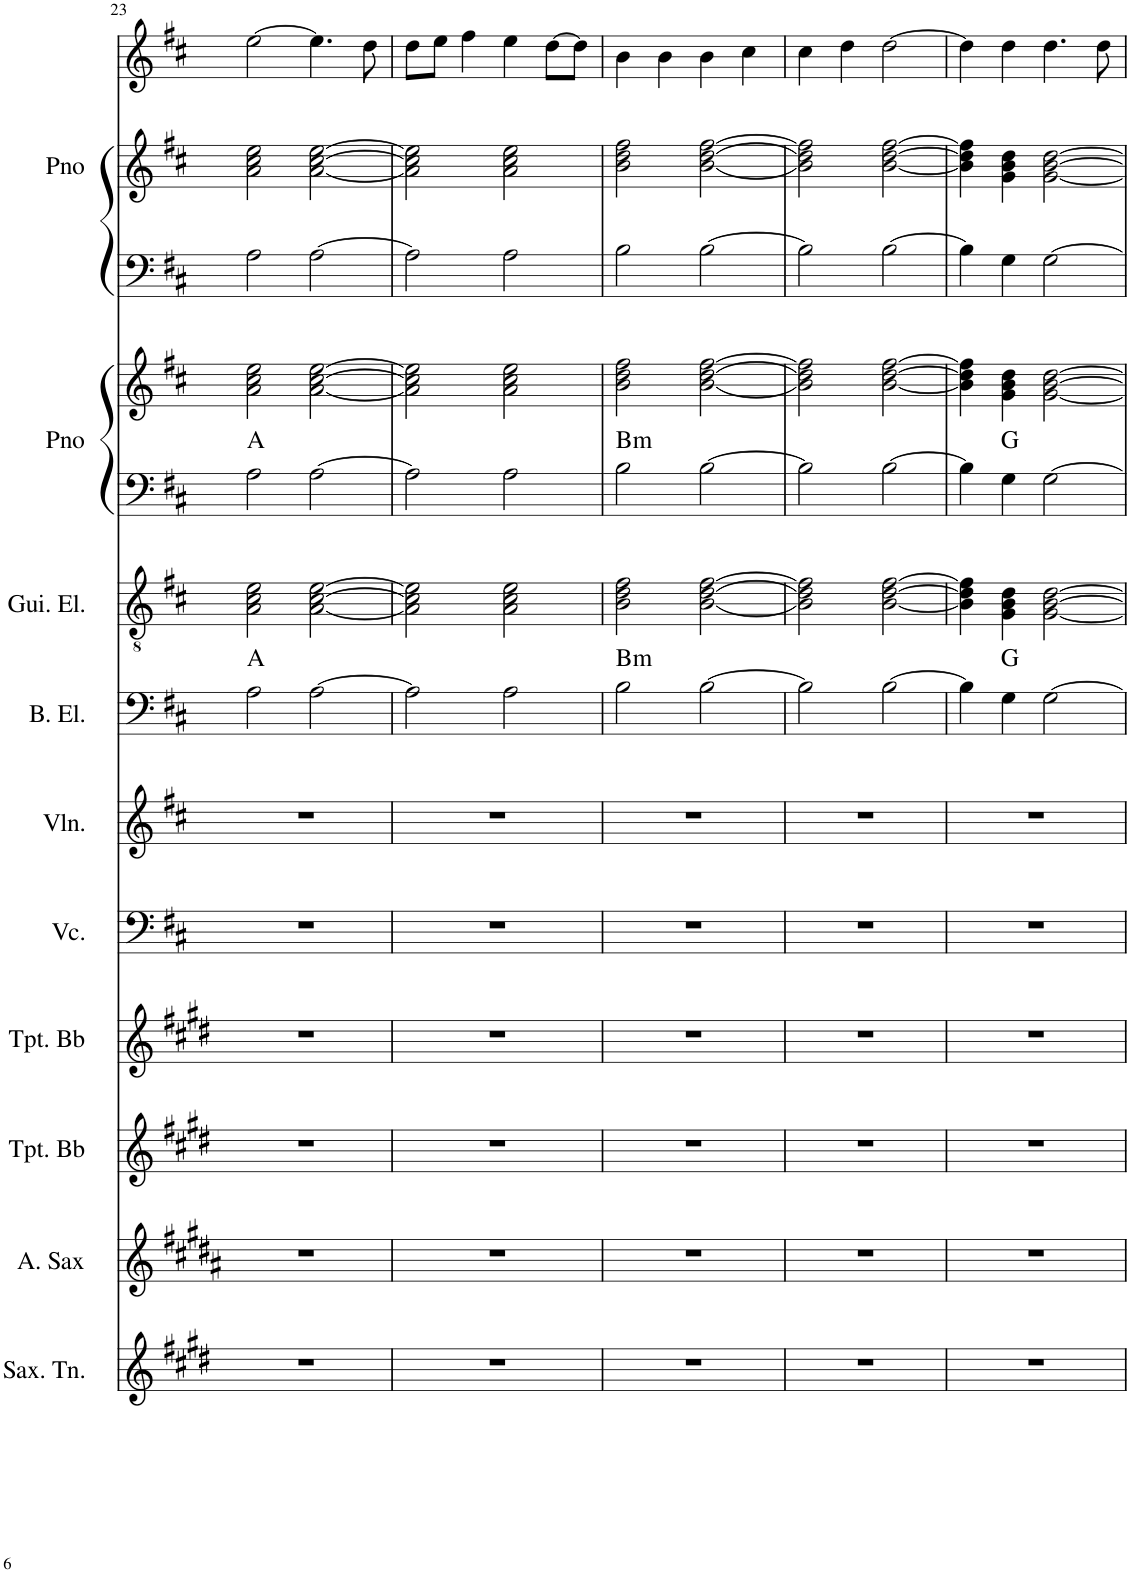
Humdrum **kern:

**kern	**kern	**kern	**kern	**kern	**kern	**kern	**harte	**kern	**kern	**kern	**harte	**kern	**kern	**kern
*part10	*part9	*part8	*part7	*part6	*part5	*part4	*part4	*part3	*part2	*part2	*part2	*part1	*part1	*part1
*staff13	*staff12	*staff11	*staff10	*staff9	*staff8	*staff7	*	*staff6	*staff5	*staff4	*	*staff3	*staff2	*staff1
*I"Saxofone Tenor	*I"Saxofone Alto	*I"Trompete Bb	*I"Trompete Bb	*I"Violoncelo	*I"Violino	*I"Base	*	*I"Guitarra elétrica	*I"Piano	*	*	*I"Piano	*	*
*I'Sax. Tn.	*	*I'Tpt. Bb	*I'Tpt. Bb	*I'Vc.	*I'Vln.	*	*	*I'Gui. El.	*I'Pno	*	*	*I'Pno	*	*
!!LO:PB:g=z
*clefG2	*clefG2	*clefG2	*clefG2	*clefF4	*clefG2	*clefF4	*	*clefGv2	*clefF4	*clefG2	*	*clefF4	*clefG2	*clefG2
*Trd8c14	*Trd5c9	*Trd1c2	*Trd1c2	*	*	*Trd7c12	*	*	*	*	*	*	*	*
*k[f#c#g#d#]	*k[f#c#g#d#a#]	*k[f#c#g#d#]	*k[f#c#g#d#]	*k[f#c#]	*k[f#c#]	*k[f#c#]	*	*k[f#c#]	*k[f#c#]	*k[f#c#]	*	*k[f#c#]	*k[f#c#]	*k[f#c#]
*M2/2	*M2/2	*M2/2	*M2/2	*M2/2	*M2/2	*M2/2	*	*M2/2	*M2/2	*M2/2	*	*M2/2	*M2/2	*M2/2
=23	=23	=23	=23	=23	=23	=23	=23	=23	=23	=23	=23	=23	=23	=23
1r	1r	1r	1r	1r	1r	2A\	A:maj	2A\ 2c#\ 2e\	2A\	2a\ 2cc#\ 2ee\	A:maj	2A\	2a\ 2cc#\ 2ee\	[2ee\
.	.	.	.	.	.	[2A\	.	[2A\ [2c#\ [2e\	[2A\	[2a\ [2cc#\ [2ee\	.	[2A\	[2a\ [2cc#\ [2ee\	4.ee\]
.	.	.	.	.	.	.	.	.	.	.	.	.	.	8dd\
=24	=24	=24	=24	=24	=24	=24	=24	=24	=24	=24	=24	=24	=24	=24
1r	1r	1r	1r	1r	1r	2A\]	.	2A\] 2c#\] 2e\]	2A\]	2a\] 2cc#\] 2ee\]	.	2A\]	2a\] 2cc#\] 2ee\]	8dd\L
.	.	.	.	.	.	.	.	.	.	.	.	.	.	8ee\J
.	.	.	.	.	.	.	.	.	.	.	.	.	.	4ff#\
.	.	.	.	.	.	2A\	.	2A\ 2c#\ 2e\	2A\	2a\ 2cc#\ 2ee\	.	2A\	2a\ 2cc#\ 2ee\	4ee\
.	.	.	.	.	.	.	.	.	.	.	.	.	.	[8dd\L
.	.	.	.	.	.	.	.	.	.	.	.	.	.	8dd\J]
=25	=25	=25	=25	=25	=25	=25	=25	=25	=25	=25	=25	=25	=25	=25
!	!	!	!	!	!	!	!LO:H:kt=m	!	!	!	!LO:H:kt=m	!	!	!
1r	1r	1r	1r	1r	1r	2B\	B:min	2B\ 2d\ 2f#\	2B\	2b\ 2dd\ 2ff#\	B:min	2B\	2b\ 2dd\ 2ff#\	4b\
.	.	.	.	.	.	.	.	.	.	.	.	.	.	4b\
.	.	.	.	.	.	[2B\	.	[2B\ [2d\ [2f#\	[2B\	[2b\ [2dd\ [2ff#\	.	[2B\	[2b\ [2dd\ [2ff#\	4b\
.	.	.	.	.	.	.	.	.	.	.	.	.	.	4cc#\
=26	=26	=26	=26	=26	=26	=26	=26	=26	=26	=26	=26	=26	=26	=26
1r	1r	1r	1r	1r	1r	2B\]	.	2B\] 2d\] 2f#\]	2B\]	2b\] 2dd\] 2ff#\]	.	2B\]	2b\] 2dd\] 2ff#\]	4cc#\
.	.	.	.	.	.	.	.	.	.	.	.	.	.	4dd\
.	.	.	.	.	.	[2B\	.	[2B\ [2d\ [2f#\	[2B\	[2b\ [2dd\ [2ff#\	.	[2B\	[2b\ [2dd\ [2ff#\	[2dd\
=27	=27	=27	=27	=27	=27	=27	=27	=27	=27	=27	=27	=27	=27	=27
1r	1r	1r	1r	1r	1r	4B\]	.	4B\] 4d\] 4f#\]	4B\]	4b\] 4dd\] 4ff#\]	.	4B\]	4b\] 4dd\] 4ff#\]	4dd\]
.	.	.	.	.	.	4G\	G:maj	4G\ 4B\ 4d\	4G\	4g\ 4b\ 4dd\	G:maj	4G\	4g\ 4b\ 4dd\	4dd\
.	.	.	.	.	.	[2G\	.	[2G\ [2B\ [2d\	[2G\	[2g\ [2b\ [2dd\	.	[2G\	[2g\ [2b\ [2dd\	4.dd\
.	.	.	.	.	.	.	.	.	.	.	.	.	.	8dd\
=	=	=	=	=	=	=	=	=	=	=	=	=	=	=
*-	*-	*-	*-	*-	*-	*-	*-	*-	*-	*-	*-	*-	*-	*-
